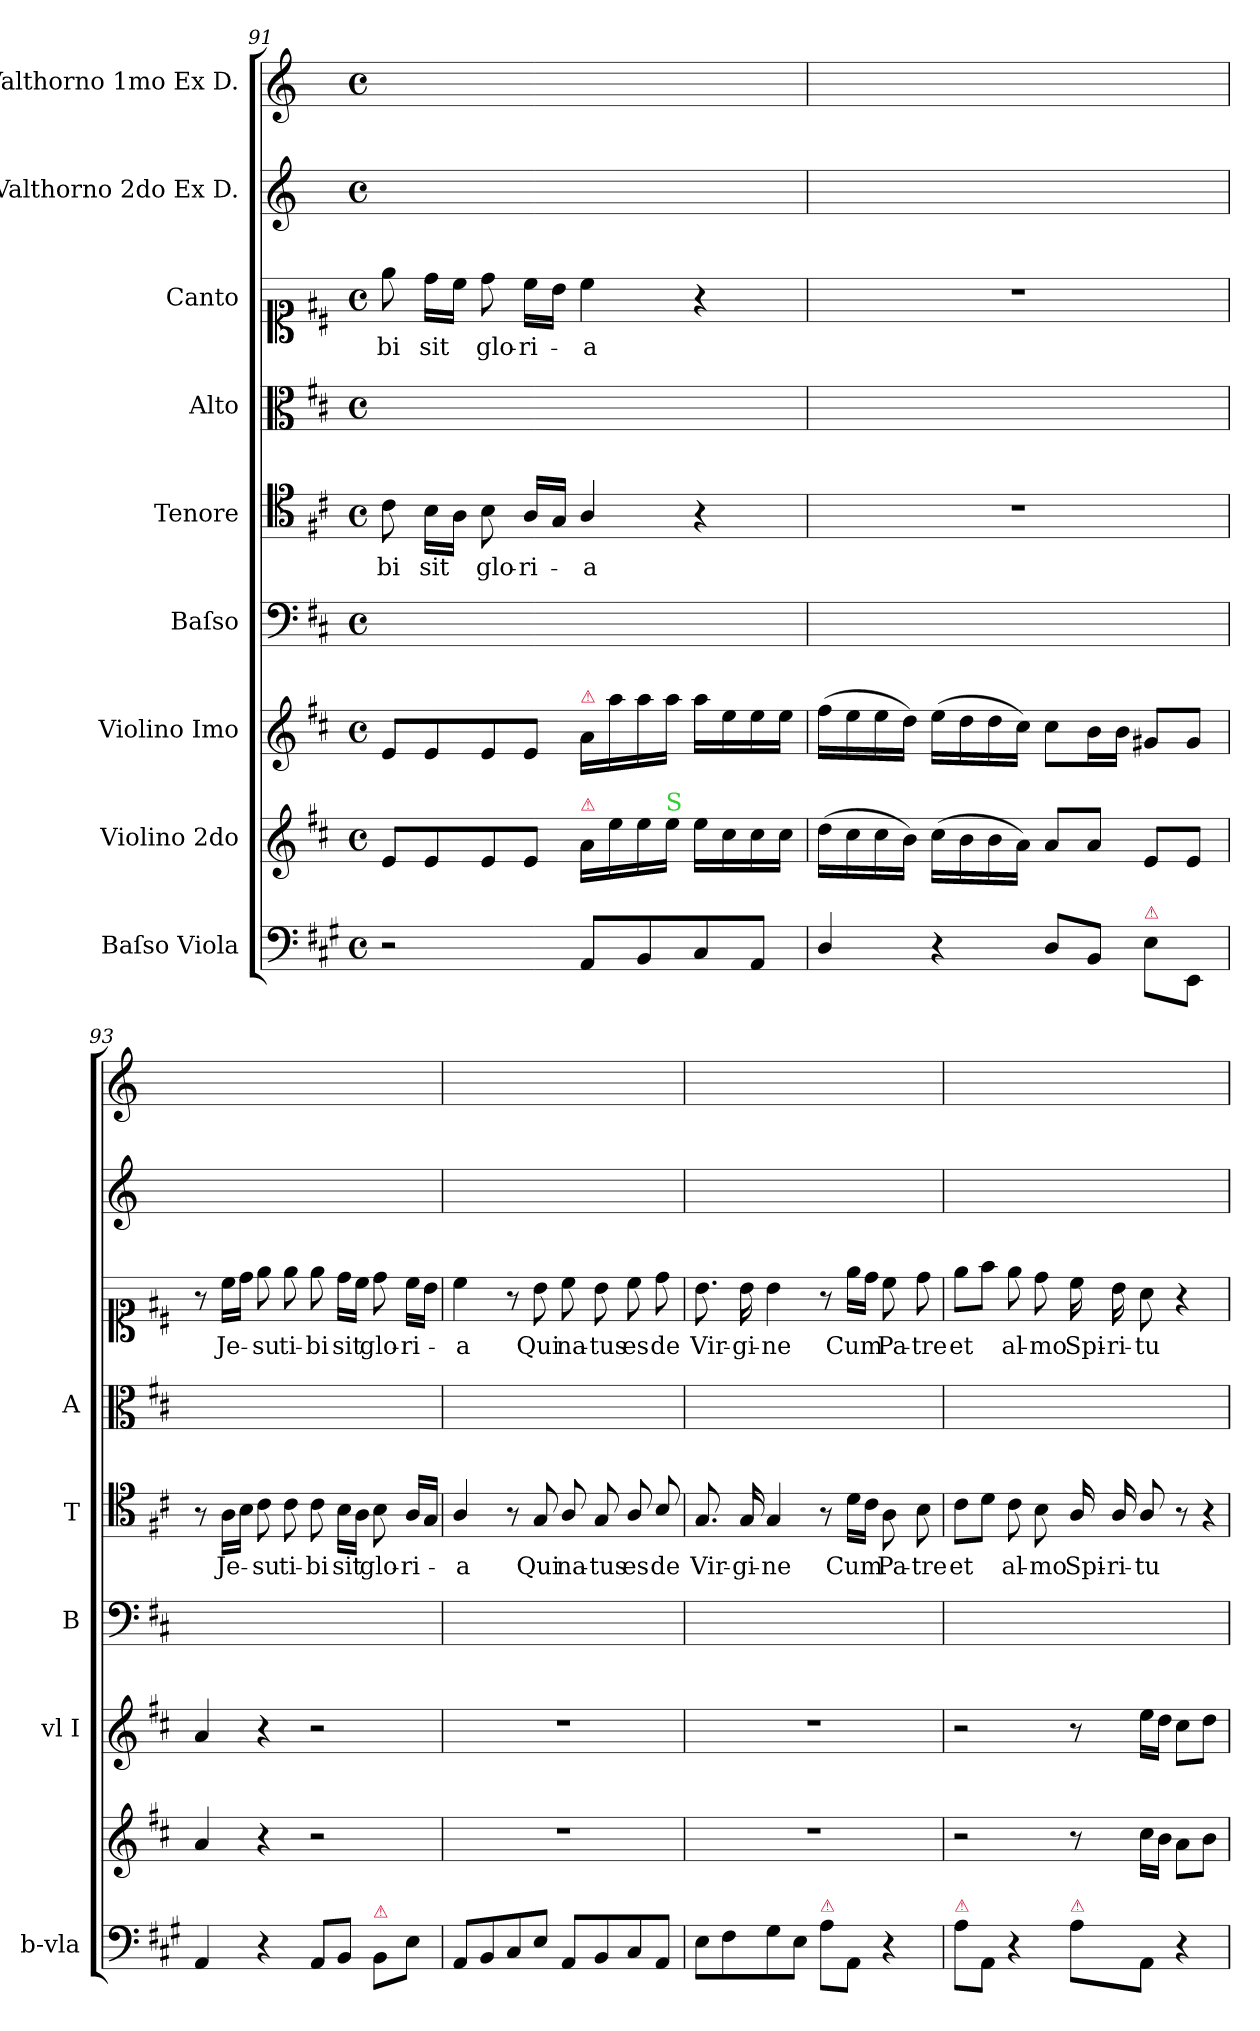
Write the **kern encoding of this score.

**kern	**kern	**kern	**kern	**kern	**text	**kern	**kern	**text	**kern	**kern
*part9	*part8	*part7	*part6	*part5	*part5	*part4	*part3	*part3	*part2	*part1
*staff9	*staff8	*staff7	*staff6	*staff5	*staff5	*staff4	*staff3	*staff3	*staff2	*staff1
*I"Baſso Viola	*I"Violino 2do	*I"Violino Imo	*I"Baſso	*I"Tenore	*	*I"Alto	*I"Canto	*	*I"Valthorno 2do Ex D.	*I"Valthorno 1mo Ex D.
*I'b-vla	*	*I'vl I	*I'B	*I'T	*	*I'A	*	*	*	*
*clefF4	*clefG2	*clefG2	*clefF4	*clefC4	*	*clefC3	*clefC1	*	*clefG2	*clefG2
*	*	*	*	*	*	*	*	*	*ITrd6c10	*ITrd6c10
*k[f#c#g#]	*k[f#c#]	*k[f#c#]	*k[f#c#]	*k[f#c#]	*	*k[f#c#]	*k[f#c#]	*	*k[f#c#]	*k[f#c#]
*	*D:	*D:	*D:	*D:	*	*D:	*D:	*	*D:	*D:
*M4/4	*M4/4	*M4/4	*M4/4	*M4/4	*	*M4/4	*M4/4	*	*M4/4	*M4/4
*met(c)	*met(c)	*met(c)	*met(c)	*met(c)	*	*met(c)	*met(c)	*	*met(c)	*met(c)
=91	=91	=91	=91	=91	=91	=91	=91	=91	=91	=91
2r	8e/L	8e/L	1ryy	8c#\	-bi	1ryy	8ee\	-bi	1ryy	1ryy
.	8e/	8e/	.	16B\LL	sit	.	16dd\LL	sit	.	.
.	.	.	.	16A\JJ	.	.	16cc#\JJ	.	.	.
.	8e/	8e/	.	8B\	glo-	.	8dd\	glo-	.	.
.	8e/J	8e/J	.	16A/LL	-ri-	.	16cc#\LL	-ri-	.	.
.	.	.	.	16G/JJ	.	.	16b\JJ	.	.	.
!	!	!LO:TX:a:color=crimson:t=⚠	!	!	!	!	!	!	!	!
!	!LO:TX:a:color=crimson:t=⚠	!	!	!	!	!	!	!	!	!
8AA/L	16a\LL	16a\LL	.	4A/	-a	.	4cc#\	-a	.	.
.	16ee\	16aa\	.	.	.	.	.	.	.	.
8BB/	16ee\	16aa\	.	.	.	.	.	.	.	.
!	!LO:TX:a:color=limegreen:t=S	!	!	!	!	!	!	!	!	!
.	16ee\JJ	16aa\JJ	.	.	.	.	.	.	.	.
8C#/	16ee\LL	16aa\LL	.	4r	.	.	4r	.	.	.
.	16cc#\	16ee\	.	.	.	.	.	.	.	.
8AA/J	16cc#\	16ee\	.	.	.	.	.	.	.	.
.	16cc#\JJ	16ee\JJ	.	.	.	.	.	.	.	.
=92	=92	=92	=92	=92	=92	=92	=92	=92	=92	=92
4D/	(16dd\LL	(16ff#\LL	1ryy	1r	.	1ryy	1r	.	1ryy	1ryy
.	16cc#\	16ee\	.	.	.	.	.	.	.	.
.	16cc#\	16ee\	.	.	.	.	.	.	.	.
.	16b\JJ)	16dd\JJ)	.	.	.	.	.	.	.	.
4r	(16cc#\LL	(16ee\LL	.	.	.	.	.	.	.	.
.	16b\	16dd\	.	.	.	.	.	.	.	.
.	16b\	16dd\	.	.	.	.	.	.	.	.
.	16a\JJ)	16cc#\JJ)	.	.	.	.	.	.	.	.
8D/L	8a/L	8cc#\L	.	.	.	.	.	.	.	.
8BB/J	8a/J	16b\L	.	.	.	.	.	.	.	.
.	.	16b\JJ	.	.	.	.	.	.	.	.
!LO:TX:a:color=crimson:t=⚠	!	!	!	!	!	!	!	!	!	!
8E\L	8e/L	8g#X/L	.	.	.	.	.	.	.	.
8EE\J	8e/J	8g#/J	.	.	.	.	.	.	.	.
=93	=93	=93	=93	=93	=93	=93	=93	=93	=93	=93
4AA/	4a/	4a/	1ryy	8r	.	1ryy	8r	.	1ryy	1ryy
.	.	.	.	16A\LL	Je-	.	16cc#\LL	Je-	.	.
.	.	.	.	16B\JJ	.	.	16dd\JJ	.	.	.
4r	4r	4r	.	8c#\	-su	.	8ee\	-su	.	.
.	.	.	.	8c#\	ti-	.	8ee\	ti-	.	.
8AA/L	2r	2r	.	8c#\	-bi	.	8ee\	-bi	.	.
8BB/J	.	.	.	16B\LL	sit	.	16dd\LL	sit	.	.
.	.	.	.	16A\JJ	.	.	16cc#\JJ	.	.	.
!LO:TX:a:color=crimson:t=⚠	!	!	!	!	!	!	!	!	!	!
8BB\L	.	.	.	8B\	glo-	.	8dd\	glo-	.	.
8E\J	.	.	.	16A/LL	-ri-	.	16cc#\LL	-ri-	.	.
.	.	.	.	16G/JJ	.	.	16b\JJ	.	.	.
=94	=94	=94	=94	=94	=94	=94	=94	=94	=94	=94
8AA/L	1r	1r	1ryy	4A/	-a	1ryy	4cc#\	-a	1ryy	1ryy
8BB/	.	.	.	.	.	.	.	.	.	.
8C#/	.	.	.	8r	.	.	8r	.	.	.
8E/J	.	.	.	8G/	Qui	.	8b\	Qui	.	.
8AA/L	.	.	.	8A/	na-	.	8cc#\	na-	.	.
8BB/	.	.	.	8G/	-tus	.	8b\	-tus	.	.
8C#/	.	.	.	8A/	es	.	8cc#\	es	.	.
8AA/J	.	.	.	8B/	de	.	8dd\	de	.	.
=95	=95	=95	=95	=95	=95	=95	=95	=95	=95	=95
8E\L	1r	1r	1ryy	8.G/	Vir-	1ryy	8.b\	Vir-	1ryy	1ryy
8F#\	.	.	.	.	.	.	.	.	.	.
.	.	.	.	16G/	-gi-	.	16b\	-gi-	.	.
8G#\	.	.	.	4G/	-ne	.	4b\	-ne	.	.
8E\J	.	.	.	.	.	.	.	.	.	.
!LO:TX:a:color=crimson:t=⚠	!	!	!	!	!	!	!	!	!	!
8A\L	.	.	.	8r	.	.	8r	.	.	.
8AA\J	.	.	.	16d\LL	Cum	.	16ee\LL	Cum	.	.
.	.	.	.	16c#\JJ	.	.	16dd\JJ	.	.	.
4r	.	.	.	8A\	Pa-	.	8cc#\	Pa-	.	.
.	.	.	.	8B\	-tre	.	8dd\	-tre	.	.
=96	=96	=96	=96	=96	=96	=96	=96	=96	=96	=96
!LO:TX:a:color=crimson:t=⚠	!	!	!	!	!	!	!	!	!	!
8A\L	2r	2r	1ryy	8c#\L	et	1ryy	8ee\L	et	1ryy	1ryy
8AA\J	.	.	.	8d\J	.	.	8ff#\J	.	.	.
4r	.	.	.	8c#\	al-	.	8ee\	al-	.	.
.	.	.	.	8B\	-mo	.	8dd\	-mo	.	.
!LO:TX:a:color=crimson:t=⚠	!	!	!	!	!	!	!	!	!	!
8A\L	8r	8r	.	16A/	Spi-	.	16cc#\	Spi-	.	.
.	.	.	.	16A/	-ri-	.	16b\	-ri-	.	.
8AA\J	16cc#\LL	16ee\LL	.	8A/	-tu	.	8a\	-tu	.	.
.	16b\JJ	16dd\JJ	.	.	.	.	.	.	.	.
4r	8a\L	8cc#\L	.	8r	.	.	4r	.	.	.
!	!	!	!	!LO:N:vis=4	!	!	!	!	!	!
.	8b\J	8dd\J	.	8r	.	.	.	.	.	.
=	=	=	=	=	=	=	=	=	=	=
*-	*-	*-	*-	*-	*-	*-	*-	*-	*-	*-
